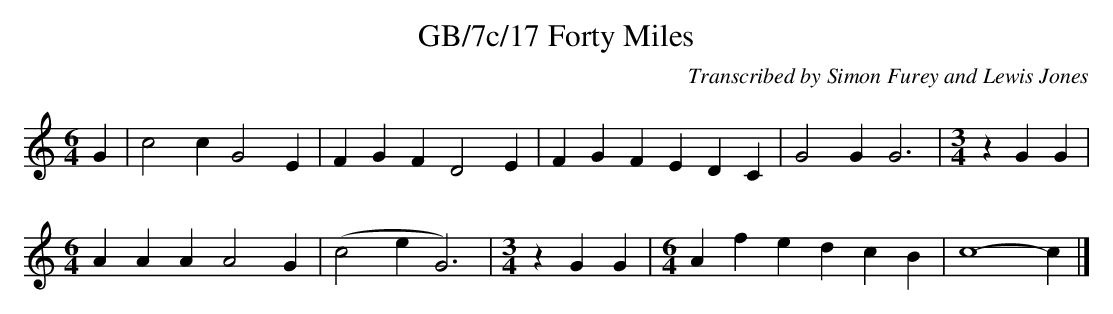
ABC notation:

X:1
T:GB/7c/17 Forty Miles
C:Transcribed by Simon Furey and Lewis Jones
L:1/4
M:6/4
K:C
G | c2 c G2 E | F G F D2 E | F G F E D C | G2 G G3 |[M:3/4] z G G |$[M:6/4] A A A A2 G | (c2 e G3) |[M:3/4] z G G |[M:6/4] A f e d c B | c4- c |]
